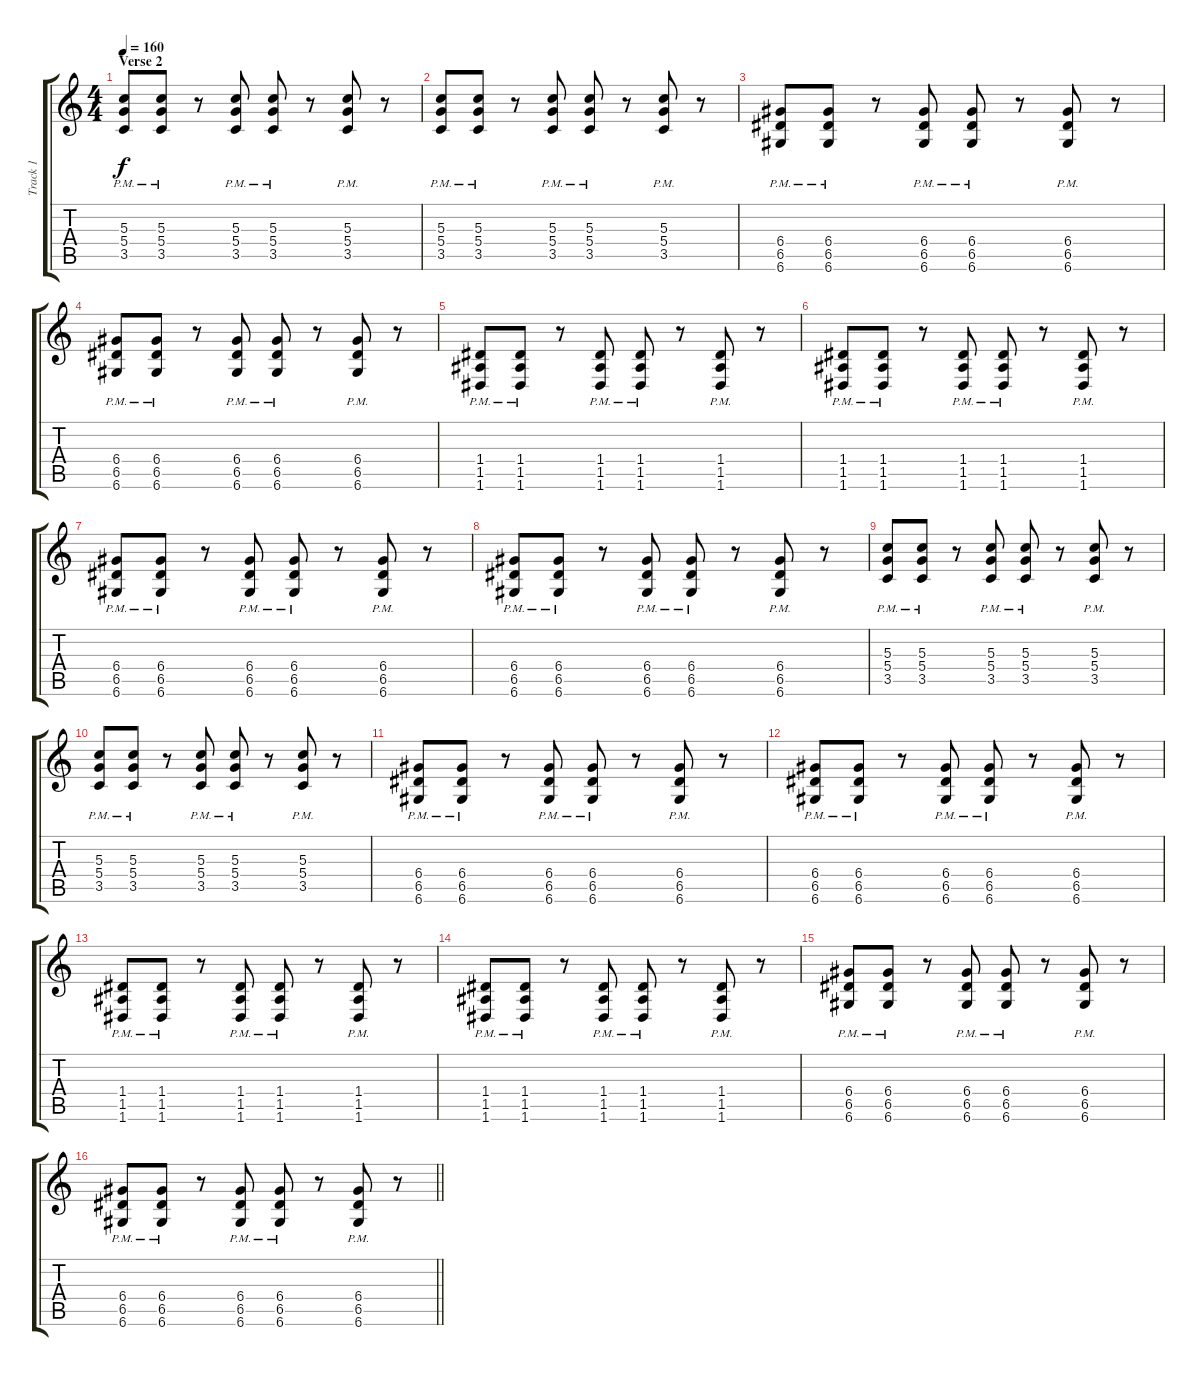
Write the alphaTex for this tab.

\track ("Track 1" "Track 1") {instrument overdrivenguitar}
\staff {score tabs}
\tuning (E4 B3 G3 D3 A2 D2) {hide}
\ts (4 4)
\section ("" "Verse 2")
\tempo 160
\clef g2
\ks c
(5.3{pm} 5.4{pm} 3.5{pm}).8{dy f} (5.3{pm} 5.4{pm} 3.5{pm}).8 r.8 (5.3{pm} 5.4{pm} 3.5{pm}).8 (5.3{pm} 5.4{pm} 3.5{pm}).8 r.8 (5.3{pm} 5.4{pm} 3.5{pm}).8 r.8 |
(5.3{pm} 5.4{pm} 3.5{pm}).8 (5.3{pm} 5.4{pm} 3.5{pm}).8 r.8 (5.3{pm} 5.4{pm} 3.5{pm}).8 (5.3{pm} 5.4{pm} 3.5{pm}).8 r.8 (5.3{pm} 5.4{pm} 3.5{pm}).8 r.8 |
(6.4{pm} 6.5{pm} 6.6{pm}).8 (6.4{pm} 6.5{pm} 6.6{pm}).8 r.8 (6.4{pm} 6.5{pm} 6.6{pm}).8 (6.4{pm} 6.5{pm} 6.6{pm}).8 r.8 (6.4{pm} 6.5{pm} 6.6{pm}).8 r.8 |
(6.4{pm} 6.5{pm} 6.6{pm}).8 (6.4{pm} 6.5{pm} 6.6{pm}).8 r.8 (6.4{pm} 6.5{pm} 6.6{pm}).8 (6.4{pm} 6.5{pm} 6.6{pm}).8 r.8 (6.4{pm} 6.5{pm} 6.6{pm}).8 r.8 |
(1.4{pm} 1.5{pm} 1.6{pm}).8 (1.4{pm} 1.5{pm} 1.6{pm}).8 r.8 (1.4{pm} 1.5{pm} 1.6{pm}).8 (1.4{pm} 1.5{pm} 1.6{pm}).8 r.8 (1.4{pm} 1.5{pm} 1.6{pm}).8 r.8 |
(1.4{pm} 1.5{pm} 1.6{pm}).8 (1.4{pm} 1.5{pm} 1.6{pm}).8 r.8 (1.4{pm} 1.5{pm} 1.6{pm}).8 (1.4{pm} 1.5{pm} 1.6{pm}).8 r.8 (1.4{pm} 1.5{pm} 1.6{pm}).8 r.8 |
(6.4{pm} 6.5{pm} 6.6{pm}).8 (6.4{pm} 6.5{pm} 6.6{pm}).8 r.8 (6.4{pm} 6.5{pm} 6.6{pm}).8 (6.4{pm} 6.5{pm} 6.6{pm}).8 r.8 (6.4{pm} 6.5{pm} 6.6{pm}).8 r.8 |
(6.4{pm} 6.5{pm} 6.6{pm}).8 (6.4{pm} 6.5{pm} 6.6{pm}).8 r.8 (6.4{pm} 6.5{pm} 6.6{pm}).8 (6.4{pm} 6.5{pm} 6.6{pm}).8 r.8 (6.4{pm} 6.5{pm} 6.6{pm}).8 r.8 |
(5.3{pm} 5.4{pm} 3.5{pm}).8 (5.3{pm} 5.4{pm} 3.5{pm}).8 r.8 (5.3{pm} 5.4{pm} 3.5{pm}).8 (5.3{pm} 5.4{pm} 3.5{pm}).8 r.8 (5.3{pm} 5.4{pm} 3.5{pm}).8 r.8 |
(5.3{pm} 5.4{pm} 3.5{pm}).8 (5.3{pm} 5.4{pm} 3.5{pm}).8 r.8 (5.3{pm} 5.4{pm} 3.5{pm}).8 (5.3{pm} 5.4{pm} 3.5{pm}).8 r.8 (5.3{pm} 5.4{pm} 3.5{pm}).8 r.8 |
(6.4{pm} 6.5{pm} 6.6{pm}).8 (6.4{pm} 6.5{pm} 6.6{pm}).8 r.8 (6.4{pm} 6.5{pm} 6.6{pm}).8 (6.4{pm} 6.5{pm} 6.6{pm}).8 r.8 (6.4{pm} 6.5{pm} 6.6{pm}).8 r.8 |
(6.4{pm} 6.5{pm} 6.6{pm}).8 (6.4{pm} 6.5{pm} 6.6{pm}).8 r.8 (6.4{pm} 6.5{pm} 6.6{pm}).8 (6.4{pm} 6.5{pm} 6.6{pm}).8 r.8 (6.4{pm} 6.5{pm} 6.6{pm}).8 r.8 |
(1.4{pm} 1.5{pm} 1.6{pm}).8 (1.4{pm} 1.5{pm} 1.6{pm}).8 r.8 (1.4{pm} 1.5{pm} 1.6{pm}).8 (1.4{pm} 1.5{pm} 1.6{pm}).8 r.8 (1.4{pm} 1.5{pm} 1.6{pm}).8 r.8 |
(1.4{pm} 1.5{pm} 1.6{pm}).8 (1.4{pm} 1.5{pm} 1.6{pm}).8 r.8 (1.4{pm} 1.5{pm} 1.6{pm}).8 (1.4{pm} 1.5{pm} 1.6{pm}).8 r.8 (1.4{pm} 1.5{pm} 1.6{pm}).8 r.8 |
(6.4{pm} 6.5{pm} 6.6{pm}).8 (6.4{pm} 6.5{pm} 6.6{pm}).8 r.8 (6.4{pm} 6.5{pm} 6.6{pm}).8 (6.4{pm} 6.5{pm} 6.6{pm}).8 r.8 (6.4{pm} 6.5{pm} 6.6{pm}).8 r.8 |
\barLineRight lightlight
(6.4{pm} 6.5{pm} 6.6{pm}).8 (6.4{pm} 6.5{pm} 6.6{pm}).8 r.8 (6.4{pm} 6.5{pm} 6.6{pm}).8 (6.4{pm} 6.5{pm} 6.6{pm}).8 r.8 (6.4{pm} 6.5{pm} 6.6{pm}).8 r.8
